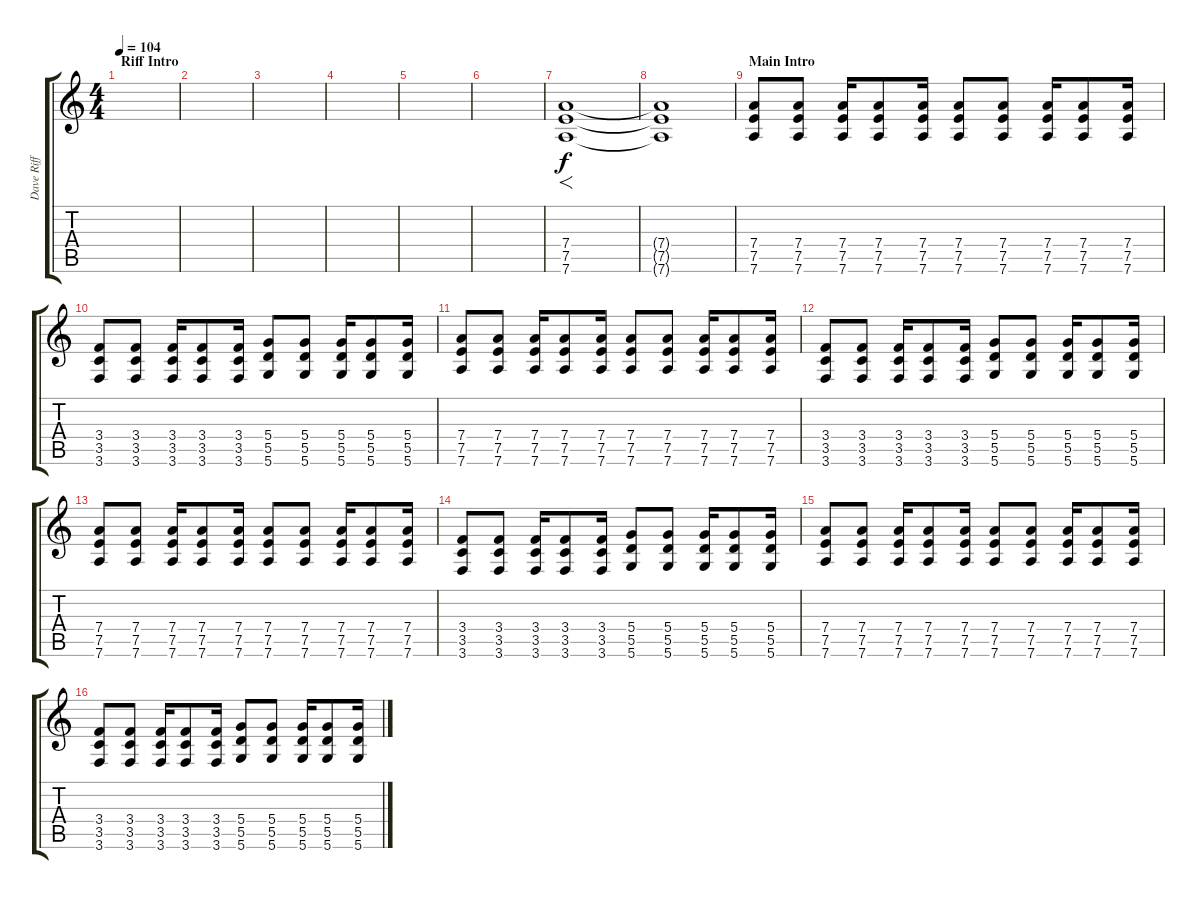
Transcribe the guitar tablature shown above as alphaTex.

\track ("Dave Riff backing" "Dave Riff ") {instrument distortionguitar}
\staff {score tabs}
\tuning (E4 B3 G3 D3 A2 D2) {hide}
\ts (4 4)
\section ("" "Riff Intro")
\tempo 104
\clef g2
\ks c
|
|
|
|
|
|
(7.4 7.5 7.6).1{f} |
(7.4{t} 7.5{t} 7.6{t}).1 |
\section ("" "Main Intro")
(7.4 7.5 7.6).8 (7.4 7.5 7.6).8 (7.4 7.5 7.6).16 (7.4 7.5 7.6).8 (7.4 7.5 7.6).16 (7.4 7.5 7.6).8 (7.4 7.5 7.6).8 (7.4 7.5 7.6).16 (7.4 7.5 7.6).8 (7.4 7.5 7.6).16 |
(3.4 3.5 3.6).8 (3.4 3.5 3.6).8 (3.4 3.5 3.6).16 (3.4 3.5 3.6).8 (3.4 3.5 3.6).16 (5.4 5.5 5.6).8 (5.4 5.5 5.6).8 (5.4 5.5 5.6).16 (5.4 5.5 5.6).8 (5.4 5.5 5.6).16 |
(7.4 7.5 7.6).8 (7.4 7.5 7.6).8 (7.4 7.5 7.6).16 (7.4 7.5 7.6).8 (7.4 7.5 7.6).16 (7.4 7.5 7.6).8 (7.4 7.5 7.6).8 (7.4 7.5 7.6).16 (7.4 7.5 7.6).8 (7.4 7.5 7.6).16 |
(3.4 3.5 3.6).8 (3.4 3.5 3.6).8 (3.4 3.5 3.6).16 (3.4 3.5 3.6).8 (3.4 3.5 3.6).16 (5.4 5.5 5.6).8 (5.4 5.5 5.6).8 (5.4 5.5 5.6).16 (5.4 5.5 5.6).8 (5.4 5.5 5.6).16 |
(7.4 7.5 7.6).8 (7.4 7.5 7.6).8 (7.4 7.5 7.6).16 (7.4 7.5 7.6).8 (7.4 7.5 7.6).16 (7.4 7.5 7.6).8 (7.4 7.5 7.6).8 (7.4 7.5 7.6).16 (7.4 7.5 7.6).8 (7.4 7.5 7.6).16 |
(3.4 3.5 3.6).8 (3.4 3.5 3.6).8 (3.4 3.5 3.6).16 (3.4 3.5 3.6).8 (3.4 3.5 3.6).16 (5.4 5.5 5.6).8 (5.4 5.5 5.6).8 (5.4 5.5 5.6).16 (5.4 5.5 5.6).8 (5.4 5.5 5.6).16 |
(7.4 7.5 7.6).8 (7.4 7.5 7.6).8 (7.4 7.5 7.6).16 (7.4 7.5 7.6).8 (7.4 7.5 7.6).16 (7.4 7.5 7.6).8 (7.4 7.5 7.6).8 (7.4 7.5 7.6).16 (7.4 7.5 7.6).8 (7.4 7.5 7.6).16 |
(3.4 3.5 3.6).8 (3.4 3.5 3.6).8 (3.4 3.5 3.6).16 (3.4 3.5 3.6).8 (3.4 3.5 3.6).16 (5.4 5.5 5.6).8 (5.4 5.5 5.6).8 (5.4 5.5 5.6).16 (5.4 5.5 5.6).8 (5.4 5.5 5.6).16
